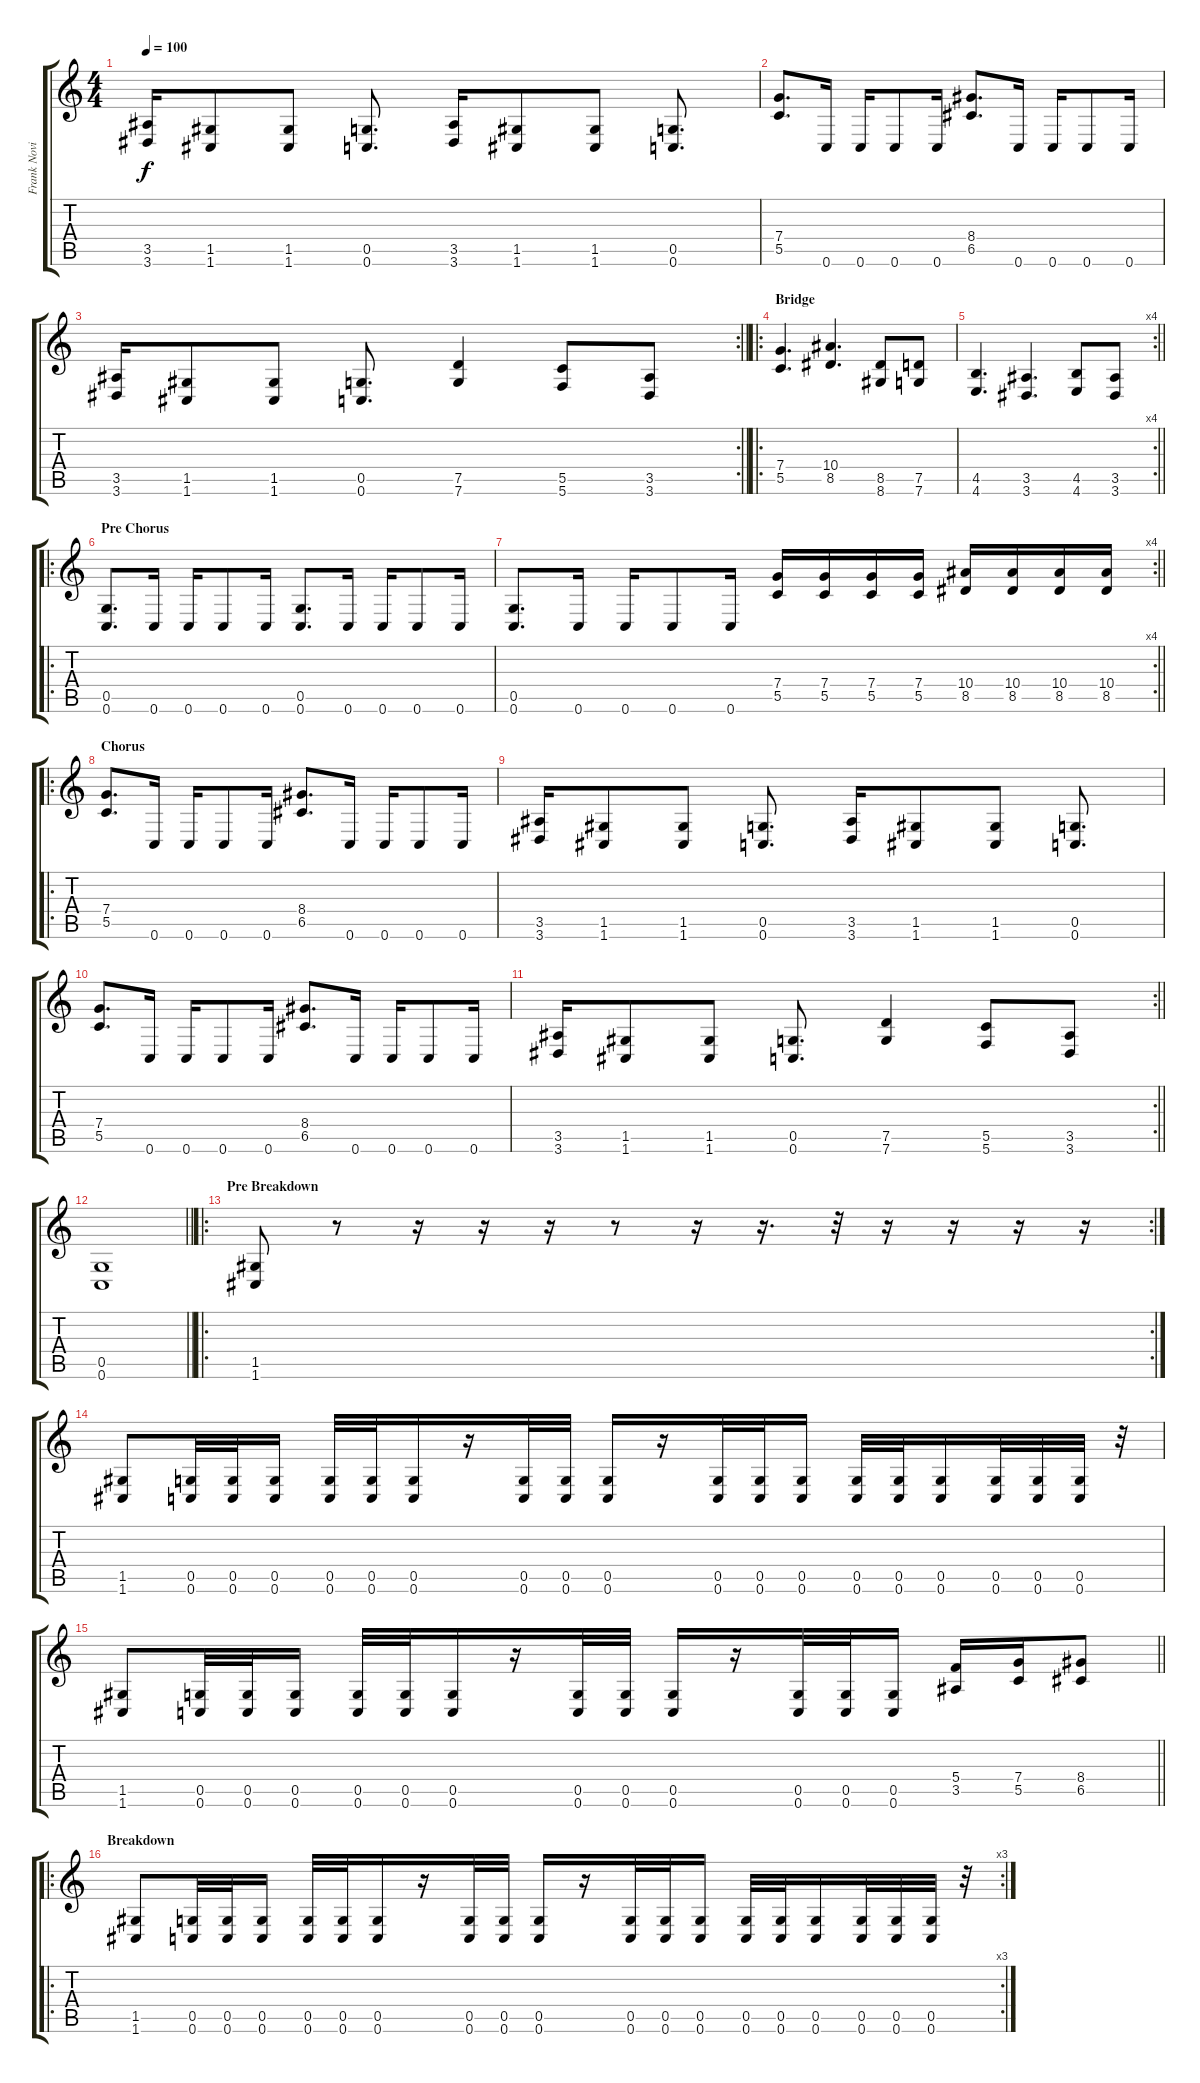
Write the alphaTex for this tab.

\track ("Frank Novinec" "Frank Novi") {instrument distortionguitar}
\staff {score tabs}
\tuning (D4 A3 F3 C3 G2 C2) {hide}
\ts (4 4)
\tempo 100
\clef g2
\ks c
(3.5 3.6).16{dy f} (1.5 1.6).8 (1.5 1.6).8 (0.5 0.6).8{d} (3.5 3.6).16 (1.5 1.6).8 (1.5 1.6).8 (0.5 0.6).8{d} |
(7.4 5.5).8{d} 0.6.16 0.6.16 0.6.8 0.6.16 (8.4 6.5).8{d} 0.6.16 0.6.16 0.6.8 0.6.16 |
\rc 2
\barLineRight lightlight
(3.5 3.6).16 (1.5 1.6).8 (1.5 1.6).8 (0.5 0.6).8{d} (7.5 7.6).4 (5.5 5.6).8 (3.5 3.6).8 |
\ro
\section ("" "Bridge")
(7.4 5.5).4{d} (10.4 8.5).4{d} (8.5 8.6).8 (7.5 7.6).8 |
\rc 4
\barLineRight lightlight
(4.5 4.6).4{d} (3.5 3.6).4{d} (4.5 4.6).8 (3.5 3.6).8 |
\ro
\section ("" "Pre Chorus")
(0.5 0.6).8{d} 0.6.16 0.6.16 0.6.8 0.6.16 (0.5 0.6).8{d} 0.6.16 0.6.16 0.6.8 0.6.16 |
\rc 4
\barLineRight lightlight
(0.5 0.6).8{d} 0.6.16 0.6.16 0.6.8 0.6.16 (7.4 5.5).16 (7.4 5.5).16 (7.4 5.5).16 (7.4 5.5).16 (10.4 8.5).16 (10.4 8.5).16 (10.4 8.5).16 (10.4 8.5).16 |
\ro
\section ("" "Chorus")
(7.4 5.5).8{d} 0.6.16 0.6.16 0.6.8 0.6.16 (8.4 6.5).8{d} 0.6.16 0.6.16 0.6.8 0.6.16 |
(3.5 3.6).16 (1.5 1.6).8 (1.5 1.6).8 (0.5 0.6).8{d} (3.5 3.6).16 (1.5 1.6).8 (1.5 1.6).8 (0.5 0.6).8{d} |
(7.4 5.5).8{d} 0.6.16 0.6.16 0.6.8 0.6.16 (8.4 6.5).8{d} 0.6.16 0.6.16 0.6.8 0.6.16 |
\rc 2
\barLineRight lightlight
(3.5 3.6).16 (1.5 1.6).8 (1.5 1.6).8 (0.5 0.6).8{d} (7.5 7.6).4 (5.5 5.6).8 (3.5 3.6).8 |
\section ("" "")
\barLineRight lightlight
(0.5 0.6).1 |
\ro
\rc 2
\section ("" "Pre Breakdown")
(1.5 1.6).8 r.8 r.16 r.16 r.16 r.8 r.16 r.16{d} r.32 r.16 r.16 r.16 r.16 |
(1.5 1.6).8 (0.5 0.6).32 (0.5 0.6).32 (0.5 0.6).16 (0.5 0.6).32 (0.5 0.6).32 (0.5 0.6).16 r.16 (0.5 0.6).32 (0.5 0.6).32 (0.5 0.6).16 r.16 (0.5 0.6).32 (0.5 0.6).32 (0.5 0.6).16 (0.5 0.6).32 (0.5 0.6).32 (0.5 0.6).16 (0.5 0.6).32 (0.5 0.6).32 (0.5 0.6).32 r.32 |
\barLineRight lightlight
(1.5 1.6).8 (0.5 0.6).32 (0.5 0.6).32 (0.5 0.6).16 (0.5 0.6).32 (0.5 0.6).32 (0.5 0.6).16 r.16 (0.5 0.6).32 (0.5 0.6).32 (0.5 0.6).16 r.16 (0.5 0.6).32 (0.5 0.6).32 (0.5 0.6).16 (5.4 3.5).16 (7.4 5.5).16 (8.4 6.5).8 |
\ro
\rc 3
\section ("" "Breakdown")
(1.5 1.6).8 (0.5 0.6).32 (0.5 0.6).32 (0.5 0.6).16 (0.5 0.6).32 (0.5 0.6).32 (0.5 0.6).16 r.16 (0.5 0.6).32 (0.5 0.6).32 (0.5 0.6).16 r.16 (0.5 0.6).32 (0.5 0.6).32 (0.5 0.6).16 (0.5 0.6).32 (0.5 0.6).32 (0.5 0.6).16 (0.5 0.6).32 (0.5 0.6).32 (0.5 0.6).32 r.32
